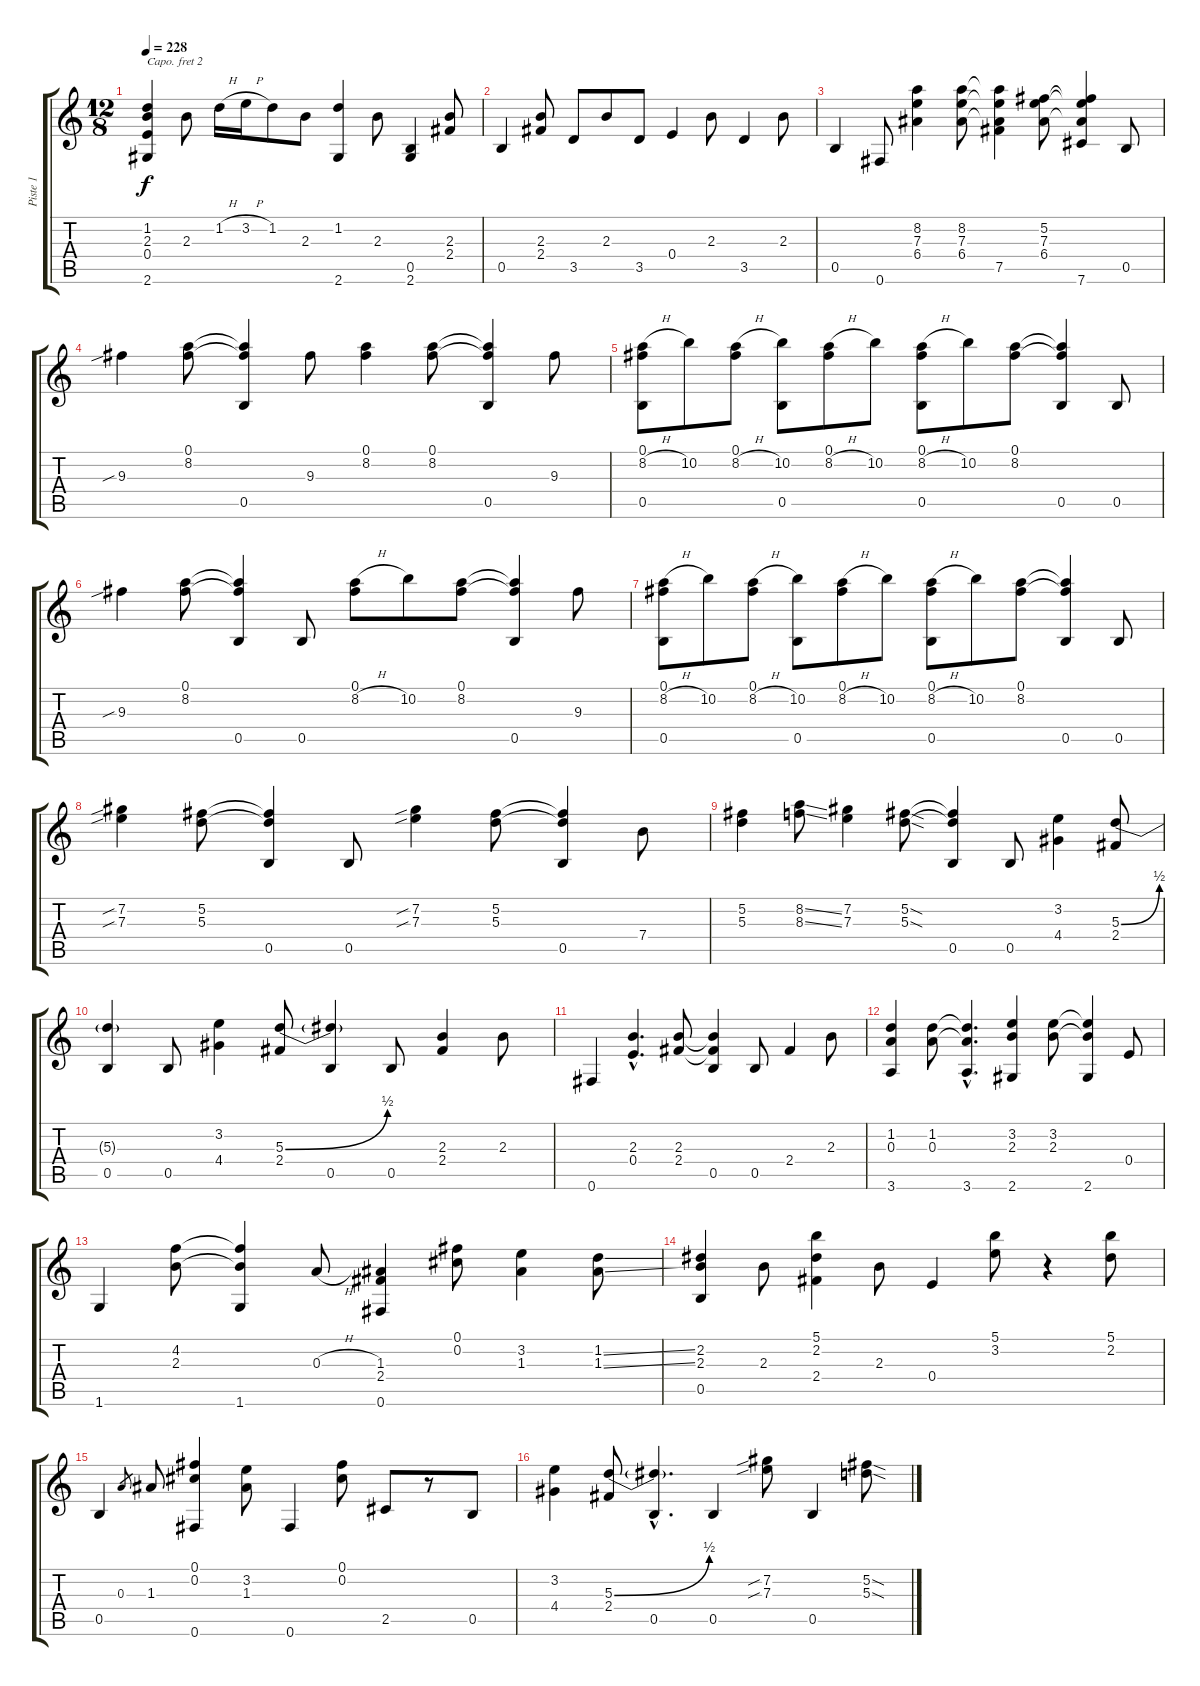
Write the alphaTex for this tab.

\track ("Piste 1" "Piste 1") {instrument acousticguitarsteel}
\staff {score tabs}
\capo 2
\tuning (E4 B3 G3 D3 A2 E2) {hide}
\ts (12 8)
\tempo 228
\clef g2
\ks c
(1.2{t} 2.3{t} 0.4{t} 2.6).4{dy f} 2.3.8 1.2{h}.16 3.2{h}.16 1.2.8 2.3.8 (1.2 2.6).4 2.3.8 (0.5 2.6).4 (2.3 2.4).8 |
0.5.4 (2.3 2.4).8 3.5.8 2.3.8 3.5.8 0.4.4 2.3.8 3.5.4 2.3.8 |
0.5.4 0.6.8 (8.2 7.3 6.4).4 (8.2 7.3 6.4).8 (8.2{t} 7.3{t} 6.4{t} 7.5).4 (5.2 7.3 6.4).8 (5.2{t} 7.3{t} 6.4{t} 7.6).4 0.5.8 |
9.3{sib}.4 (0.1 8.2).8 (0.1{t} 8.2{t} 0.5).4 9.3.8 (0.1 8.2).4 (0.1 8.2).8 (0.1{t} 8.2{t} 0.5).4 9.3.8 |
(0.1 8.2{h} 0.5).8 10.2.8 (0.1 8.2{h}).8 (10.2 0.5).8 (0.1 8.2{h}).8 10.2.8 (0.1 8.2{h} 0.5).8 10.2.8 (0.1 8.2).8 (0.1{t} 8.2{t} 0.5).4 0.5.8 |
9.3{sib}.4 (0.1 8.2).8 (0.1{t} 8.2{t} 0.5).4 0.5.8 (0.1 8.2{h}).8 10.2.8 (0.1 8.2).8 (0.1{t} 8.2{t} 0.5).4 9.3.8 |
(0.1 8.2{h} 0.5).8 10.2.8 (0.1 8.2{h}).8 (10.2 0.5).8 (0.1 8.2{h}).8 10.2.8 (0.1 8.2{h} 0.5).8 10.2.8 (0.1 8.2).8 (0.1{t} 8.2{t} 0.5).4 0.5.8 |
(7.2{sib} 7.3{sib}).4 (5.2 5.3).8 (5.2{t} 5.3{t} 0.5).4 0.5.8 (7.2{sib} 7.3{sib}).4 (5.2 5.3).8 (5.2{t} 5.3{t} 0.5).4 7.4.8 |
(5.2 5.3).4 (8.2{ss} 8.3{ss}).8 (7.2 7.3).4 (5.2{sod} 5.3{sod}).8 (5.2{t} 5.3{t} 0.5).4 0.5.8 (3.2 4.4).4 (5.3{be (bend 0 0 60 2)} 2.4).8 |
(5.3{t} 0.5).4 0.5.8 (3.2 4.4).4 (5.3{be (bend 0 0 60 2)} 2.4).8 (5.3{t} 0.5).4 0.5.8 (2.3 2.4).4 2.3.8 |
0.6.4 (2.3{hac} 0.4{hac}).4{d} (2.3 2.4).8 (2.3{t} 2.4{t} 0.5).4 0.5.8 2.4.4 2.3.8 |
(1.2 0.3 3.6).4 (1.2 0.3).8 (1.2{hac t} 0.3{hac t} 3.6{hac}).4{d} (3.2 2.3 2.6).4 (3.2 2.3).8 (3.2{t} 2.3{t} 2.6).4 0.4.8 |
1.6.4 (4.2 2.3).8 (4.2{t} 2.3{t} 1.6).4 0.3{h}.8 (1.3 2.4 0.6).4 (0.1 0.2).8 (3.2 1.3).4 (1.2{ss} 1.3{ss}).8 |
(2.2 2.3 0.5).4 2.3.8 (5.1 2.2 2.4).4 2.3.8 0.4.4 (5.1 3.2).8 r.4 (5.1 2.2).8 |
0.5.4 0.3.8{gr} 1.3.8 (0.1 0.2 0.6).4 (3.2 1.3).8 0.6.4 (0.1 0.2).8 2.5.8 r.8 0.5.8 |
(3.2 4.4).4 (5.3{be (bend 0 0 60 2)} 2.4).8 (5.3{hac t} 0.5{hac}).4{d} 0.5.4 (7.2{sib} 7.3{sib}).8 0.5.4 (5.2{sod} 5.3{sod}).8
